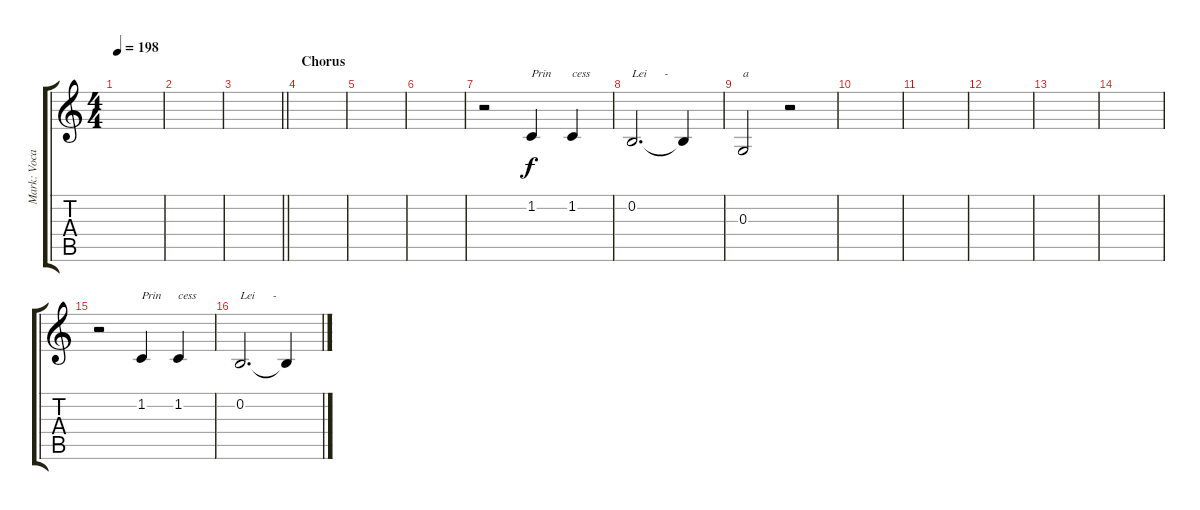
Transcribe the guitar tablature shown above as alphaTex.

\track ("Mark: Vocals" "Mark: Voca") {instrument altosax}
\staff {score tabs}
\tuning (E4 B3 G3 D3 A2 E2) {hide}
\ts (4 4)
\tempo 198
\clef g2
\ks c
|
|
\barLineRight lightlight
|
\section ("" "Chorus")
|
|
|
r.2 1.2.4{txt "Prin"} 1.2.4{txt "cess"} |
0.2.2{d txt "Lei      -"} 0.2{t}.4 |
0.3.2{txt "a"} r.2 |
|
|
|
|
|
r.2 1.2.4{txt "Prin"} 1.2.4{txt "cess"} |
0.2.2{d txt "Lei      -"} 0.2{t}.4
